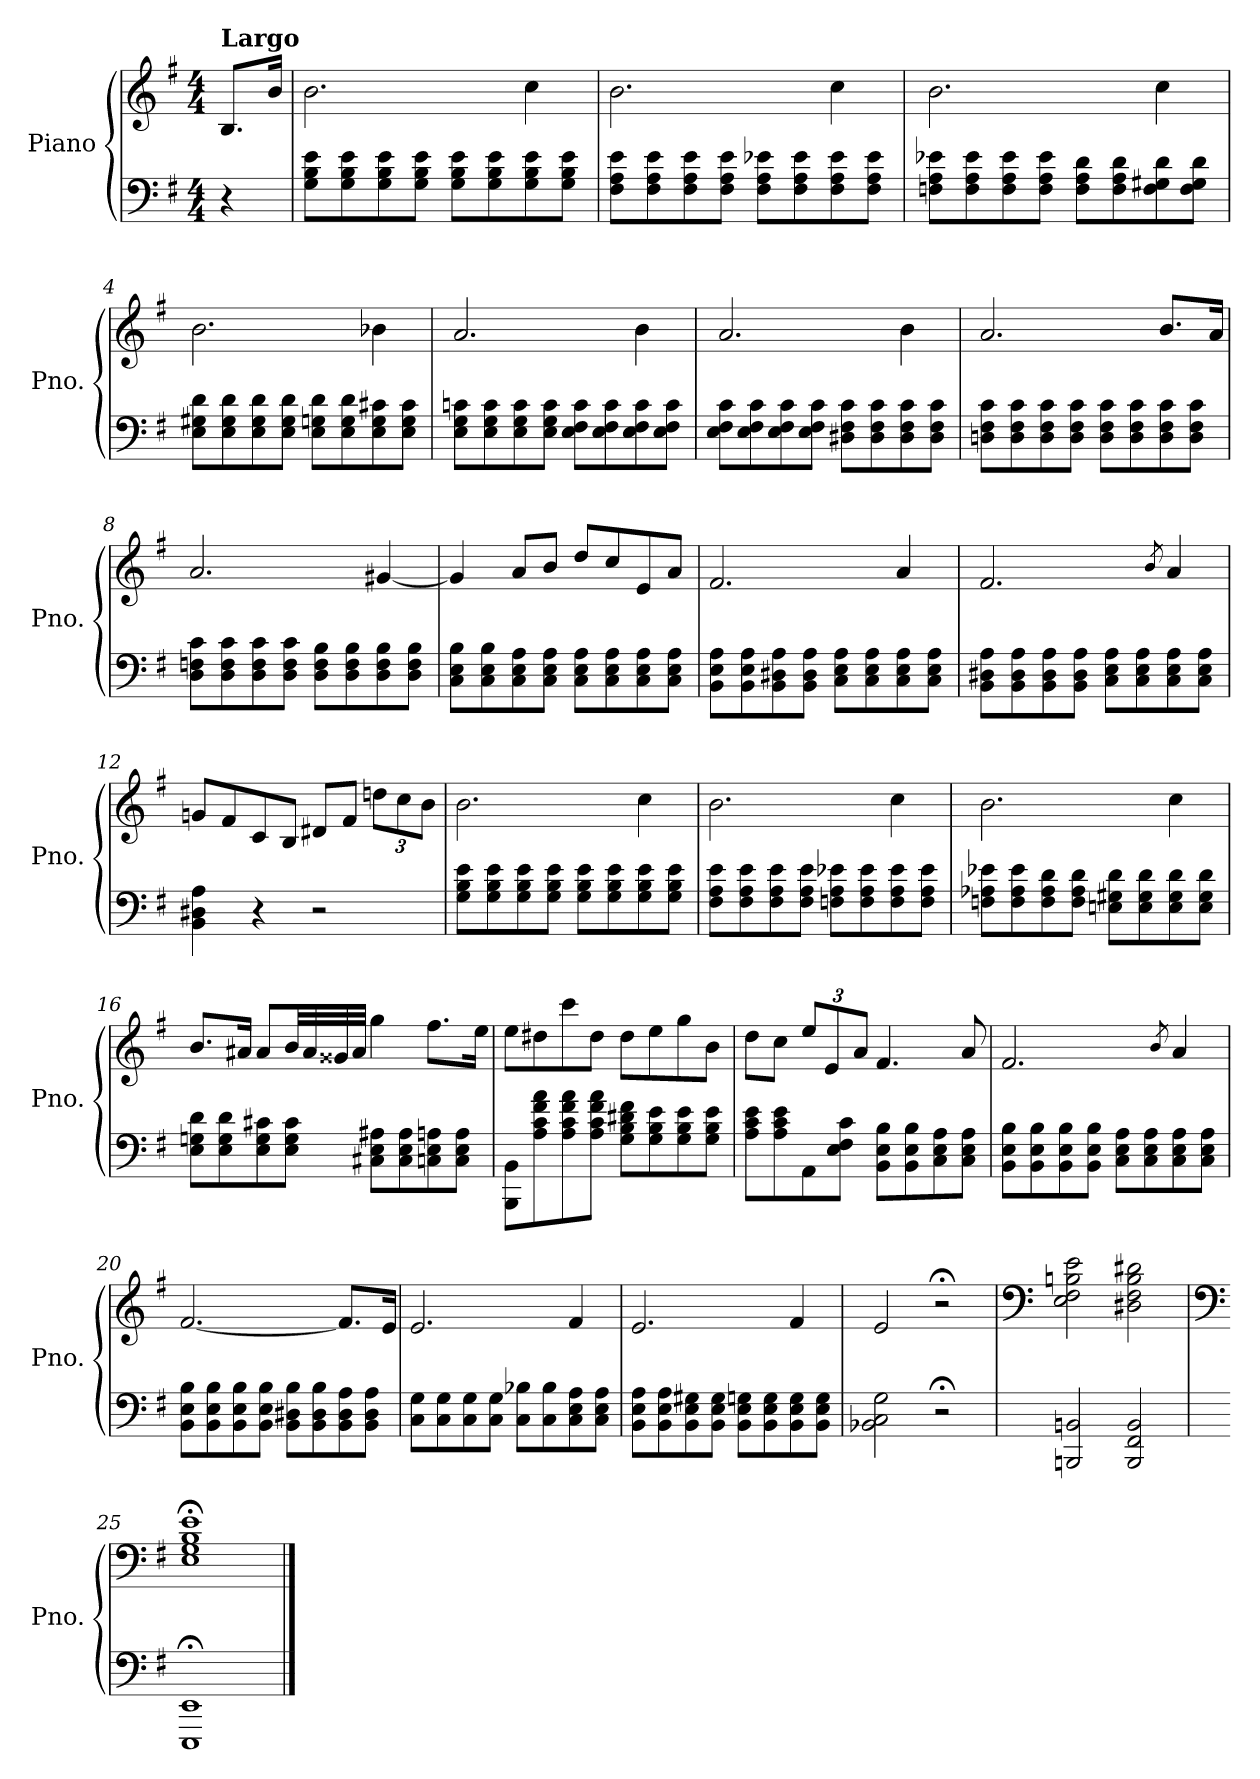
**kern	**kern
*part1	*part1
*staff2	*staff1
*I"Piano	*
*I'Pno.	*
*clefF4	*clefG2
*k[f#]	*k[f#]
*M4/4	*M4/4
=	=
!	!LO:TX:a:B:t=Largo
4r	8.B/L
.	16b/Jk
=1	=1
8G\ 8B\ 8e\L	2.b\
8G\ 8B\ 8e\	.
8G\ 8B\ 8e\	.
8G\ 8B\ 8e\J	.
8G\ 8B\ 8e\L	.
8G\ 8B\ 8e\	.
8G\ 8B\ 8e\	4cc\
8G\ 8B\ 8e\J	.
=2	=2
8F#\ 8A\ 8e\L	2.b\
8F#\ 8A\ 8e\	.
8F#\ 8A\ 8e\	.
8F#\ 8A\ 8e\J	.
8F#\ 8A\ 8e-X\L	.
8F#\ 8A\ 8e-\	.
8F#\ 8A\ 8e-\	4cc\
8F#\ 8A\ 8e-\J	.
=3	=3
8Fn\ 8A\ 8e-X\L	2.b\
8F\ 8A\ 8e-\	.
8F\ 8A\ 8e-\	.
8F\ 8A\ 8e-\J	.
8F\ 8A\ 8d\L	.
8F\ 8A\ 8d\	.
8F\ 8G#X\ 8d\	4cc\
8F\ 8G#\ 8d\J	.
=4	=4
8E\ 8G#X\ 8d\L	2.b\
8E\ 8G#\ 8d\	.
8E\ 8G#\ 8d\	.
8E\ 8G#\ 8d\J	.
8E\ 8Gn\ 8d\L	.
8E\ 8G\ 8d\	.
8E\ 8G\ 8c#X\	4b-X\
8E\ 8G\ 8c#\J	.
=5	=5
8E\ 8G\ 8cn\L	2.a/
8E\ 8G\ 8c\	.
8E\ 8G\ 8c\	.
8E\ 8G\ 8c\J	.
8E\ 8F#\ 8c\L	.
8E\ 8F#\ 8c\	.
8E\ 8F#\ 8c\	4b\
8E\ 8F#\ 8c\J	.
=6	=6
8E\ 8F#\ 8c\L	2.a/
8E\ 8F#\ 8c\	.
8E\ 8F#\ 8c\	.
8E\ 8F#\ 8c\J	.
8D#X\ 8F#\ 8c\L	.
8D#\ 8F#\ 8c\	.
8D#\ 8F#\ 8c\	4b\
8D#\ 8F#\ 8c\J	.
=7	=7
8Dn\ 8F#\ 8c\L	2.a/
8D\ 8F#\ 8c\	.
8D\ 8F#\ 8c\	.
8D\ 8F#\ 8c\J	.
8D\ 8F#\ 8c\L	.
8D\ 8F#\ 8c\	.
8D\ 8F#\ 8c\	8.b/L
8D\ 8F#\ 8c\J	.
.	16a/Jk
=8	=8
8D\ 8Fn\ 8c\L	2.a/
8D\ 8F\ 8c\	.
8D\ 8F\ 8c\	.
8D\ 8F\ 8c\J	.
8D\ 8F\ 8B\L	.
8D\ 8F\ 8B\	.
8D\ 8F\ 8B\	[4g#X/
8D\ 8F\ 8B\J	.
=9	=9
8C\ 8E\ 8B\L	4g#/]
8C\ 8E\ 8B\	.
8C\ 8E\ 8A\	8a/L
8C\ 8E\ 8A\J	8b/J
8C\ 8E\ 8A\L	8dd/L
8C\ 8E\ 8A\	8cc/
8C\ 8E\ 8A\	8e/
8C\ 8E\ 8A\J	8a/J
=10	=10
8BB\ 8E\ 8A\L	2.f#/
8BB\ 8E\ 8A\	.
8BB\ 8D#X\ 8A\	.
8BB\ 8D#\ 8A\J	.
8C\ 8E\ 8A\L	.
8C\ 8E\ 8A\	.
8C\ 8E\ 8A\	4a/
8C\ 8E\ 8A\J	.
=11	=11
8BB\ 8D#X\ 8A\L	2.f#/
8BB\ 8D#\ 8A\	.
8BB\ 8D#\ 8A\	.
8BB\ 8D#\ 8A\J	.
8C\ 8E\ 8A\L	.
8C\ 8E\ 8A\	.
.	8qb/
8C\ 8E\ 8A\	4a/
8C\ 8E\ 8A\J	.
=12	=12
4BB\ 4D#X\ 4A\	8gn/L
.	8f#/
4r	8c/
.	8B/J
2r	8d#X/L
.	8f#/J
*	*Xbrackettup
.	12ddn\L
.	12cc\
.	12b\J
=13	=13
8G\ 8B\ 8e\L	2.b\
8G\ 8B\ 8e\	.
8G\ 8B\ 8e\	.
8G\ 8B\ 8e\J	.
8G\ 8B\ 8e\L	.
8G\ 8B\ 8e\	.
8G\ 8B\ 8e\	4cc\
8G\ 8B\ 8e\J	.
=14	=14
8F#\ 8A\ 8e\L	2.b\
8F#\ 8A\ 8e\	.
8F#\ 8A\ 8e\	.
8F#\ 8A\ 8e\J	.
8Fn\ 8A\ 8e-X\L	.
8F\ 8A\ 8e-\	.
8F\ 8A\ 8e-\	4cc\
8F\ 8A\ 8e-\J	.
=15	=15
8Fn\ 8A-X\ 8e-X\L	2.b\
8F\ 8A-\ 8e-\	.
8F\ 8A-\ 8d\	.
8F\ 8A-\ 8d\J	.
8En\ 8G#X\ 8d\L	.
8E\ 8G#\ 8d\	.
8E\ 8G#\ 8d\	4cc\
8E\ 8G#\ 8d\J	.
=16	=16
8E\ 8Gn\ 8d\L	8.b/L
8E\ 8G\ 8d\	.
.	16a#X/Jk
8E\ 8G\ 8c#X\	8a#/L
8E\ 8G\ 8c#\J	32b/LL
.	32a#/
.	32g##X/
.	32a#/JJJ
8C#X\ 8E\ 8A#X\L	4gg\
8C#\ 8E\ 8A#\	.
8Cn\ 8E\ 8An\	8.ff#\L
8C\ 8E\ 8A\J	.
.	16ee\Jk
=17	=17
8BBB\ 8BB\L	8ee\L
8A\ 8c\ 8f#\ 8a\	8dd#X\
8A\ 8c\ 8f#\ 8a\	8ccc\
8A\ 8c\ 8f#\ 8a\J	8dd#\J
8G\ 8B\ 8d#X\ 8f#\L	8dd#\L
8G\ 8B\ 8e\	8ee\
8G\ 8B\ 8e\	8gg\
8G\ 8B\ 8e\J	8b\J
=18	=18
8A\ 8c\ 8e\L	8dd\L
8A\ 8c\ 8e\	8cc\J
8AA\	12ee/L
.	12e/
8E\ 8F#\ 8c\J	.
.	12a/J
8BB\ 8E\ 8B\L	4.f#/
8BB\ 8E\ 8B\	.
8C\ 8E\ 8A\	.
8C\ 8E\ 8A\J	8a/
=19	=19
8BB\ 8E\ 8B\L	2.f#/
8BB\ 8E\ 8B\	.
8BB\ 8E\ 8B\	.
8BB\ 8E\ 8B\J	.
8C\ 8E\ 8A\L	.
8C\ 8E\ 8A\	.
.	8qb/
8C\ 8E\ 8A\	4a/
8C\ 8E\ 8A\J	.
=20	=20
8BB\ 8E\ 8B\L	[2.f#/
8BB\ 8E\ 8B\	.
8BB\ 8E\ 8B\	.
8BB\ 8E\ 8B\J	.
8BB\ 8D#X\ 8B\L	.
8BB\ 8D#\ 8B\	.
8BB\ 8D#\ 8A\	8.f#/L]
8BB\ 8D#\ 8A\J	.
.	16e/Jk
=21	=21
8C\ 8G\L	2.e/
8C\ 8G\	.
8C\ 8G\	.
8C\ 8G\J	.
8C\ 8B-X\L	.
8C\ 8B-\	.
8C\ 8E\ 8A\	4f#/
8C\ 8E\ 8A\J	.
=22	=22
8BB\ 8E\ 8A\L	2.e/
8BB\ 8E\ 8A\	.
8BB\ 8E\ 8G#X\	.
8BB\ 8E\ 8G#\J	.
8BB\ 8E\ 8Gn\L	.
8BB\ 8E\ 8G\	.
8BB\ 8E\ 8G\	4f#/
8BB\ 8E\ 8G\J	.
=23	=23
2BB-X\ 2C\ 2G\	2e/
2r;<	2r;<
=24	=24
*	*clefF4
2BBBn/ 2BBn/	2E\ 2F#\ 2Bn\ 2e\
2BBB/ 2FF#/ 2BB/	2D#X\ 2F#\ 2B\ 2d#X\
=25	=25
*	*clefF4
1EEE;< 1EE;<	1E;< 1G;< 1B;< 1e;<
==	==
*-	*-
